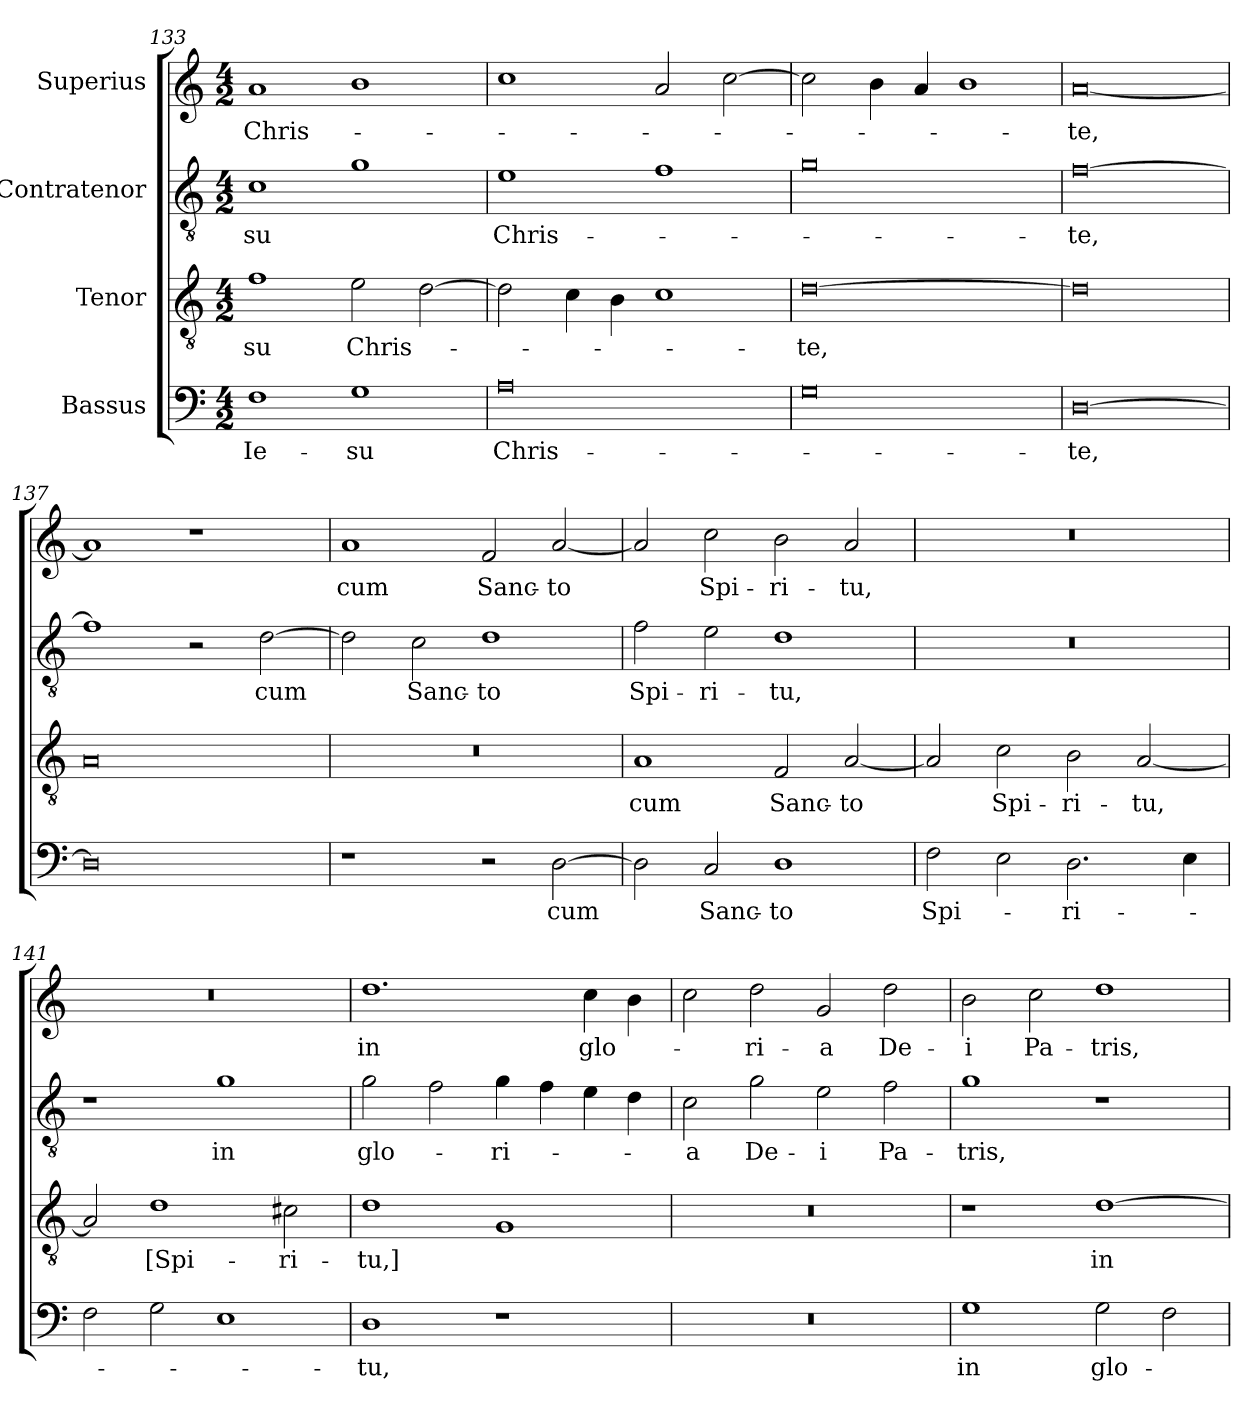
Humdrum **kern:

**kern	**text	**kern	**text	**kern	**text	**kern	**text
*part4	*part4	*part3	*part3	*part2	*part2	*part1	*part1
*staff4	*staff4	*staff3	*staff3	*staff2	*staff2	*staff1	*staff1
*I"Bassus	*	*I"Tenor	*	*I"Contratenor	*	*I"Superius	*
*clefF4	*	*clefGv2	*	*clefGv2	*	*clefG2	*
*k[]	*	*k[]	*	*k[]	*	*k[]	*
*M4/2	*	*M4/2	*	*M4/2	*	*M4/2	*
=133	=133	=133	=133	=133	=133	=133	=133
1F\	Ie-	1f\	-su	1c\	-su	1a/	Chris-
1G\	-su	2e\	Chris-	1g\	.	1b\	.
.	.	[2d\	.	.	.	.	.
=134	=134	=134	=134	=134	=134	=134	=134
0A\	Chris-	2d\]	.	1e\	Chris-	1cc\	.
.	.	4c\	.	.	.	.	.
.	.	4B\	.	.	.	.	.
.	.	1c\	.	1f\	.	2a/	.
.	.	.	.	.	.	[2cc\	.
=135	=135	=135	=135	=135	=135	=135	=135
0G\	.	[0d\	-te,	0g\	.	2cc\]	.
.	.	.	.	.	.	4b\	.
.	.	.	.	.	.	4a/	.
.	.	.	.	.	.	1b\	.
=136	=136	=136	=136	=136	=136	=136	=136
[0D\	-te,	0d\]	.	[0f\	-te,	[0a/	-te,
=137	=137	=137	=137	=137	=137	=137	=137
0D\]	.	0A/	.	1f\]	.	1a/]	.
.	.	.	.	2r	.	1r	.
.	.	.	.	[2d\	cum	.	.
=138	=138	=138	=138	=138	=138	=138	=138
1r	.	0r	.	2d\]	.	1a/	cum
.	.	.	.	2c\	Sanc-	.	.
2r	.	.	.	1d\	-to	2f/	Sanc-
[2D\	cum	.	.	.	.	[2a/	-to
=139	=139	=139	=139	=139	=139	=139	=139
2D\]	.	1A/	cum	2f\	Spi-	2a/]	.
2C/	Sanc-	.	.	2e\	-ri-	2cc\	Spi-
1D\	-to	2F/	Sanc-	1d\	-tu,	2b\	-ri-
.	.	[2A/	-to	.	.	2a/	-tu,
=140	=140	=140	=140	=140	=140	=140	=140
2F\	Spi-	2A/]	.	0r	.	0r	.
2E\	.	2c\	Spi-	.	.	.	.
2.D\	-ri-	2B\	-ri-	.	.	.	.
.	.	[2A/	-tu,	.	.	.	.
4E\	.	.	.	.	.	.	.
=141	=141	=141	=141	=141	=141	=141	=141
2F\	.	2A/]	.	1r	.	0r	.
2G\	.	1d\	[Spi-	.	.	.	.
1E\	.	.	.	1g\	in	.	.
.	.	2c#X\	-ri-	.	.	.	.
=142	=142	=142	=142	=142	=142	=142	=142
1D\	-tu,	1d\	-tu,]	2g\	glo-	1.dd\	in
.	.	.	.	2f\	.	.	.
1r	.	1G/	.	4g\	-ri-	.	.
.	.	.	.	4f\	.	.	.
.	.	.	.	4e\	.	4cc\	glo-
.	.	.	.	4d\	.	4b\	.
=143	=143	=143	=143	=143	=143	=143	=143
0r	.	0r	.	2c\	-a	2cc\	.
.	.	.	.	2g\	De-	2dd\	-ri-
.	.	.	.	2e\	-i	2g/	-a
.	.	.	.	2f\	Pa-	2dd\	De-
=144	=144	=144	=144	=144	=144	=144	=144
1G\	in	1r	.	1g\	-tris,	2b\	-i
.	.	.	.	.	.	2cc\	Pa-
2G\	glo-	[1d\	in	1r	.	1dd\	-tris,
2F\	.	.	.	.	.	.	.
=	=	=	=	=	=	=	=
*-	*-	*-	*-	*-	*-	*-	*-
